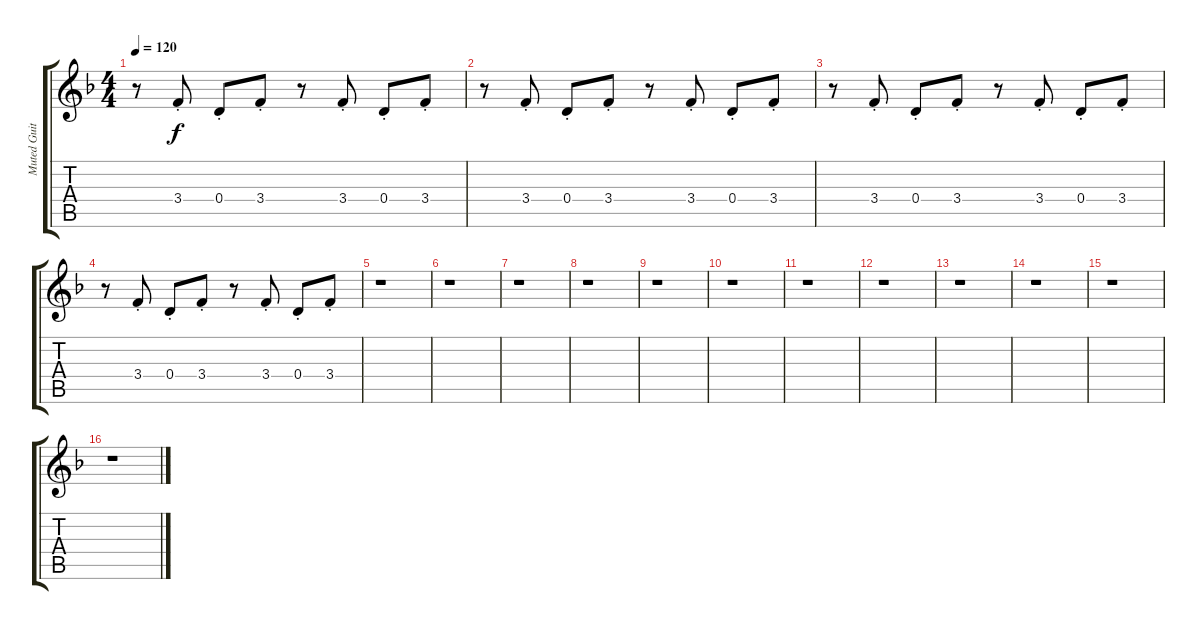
\track ("Muted Guitar" "Muted Guit") {instrument electricguitarmuted}
\staff {score tabs}
\tuning (E4 B3 G3 D3 A2 E2) {hide}
\ts (4 4)
\tempo 120
\clef g2
\ks f
r.8{dy f} 3.4{st}.8 0.4{st}.8 3.4{st}.8 r.8 3.4{st}.8 0.4{st}.8 3.4{st}.8 |
r.8 3.4{st}.8 0.4{st}.8 3.4{st}.8 r.8 3.4{st}.8 0.4{st}.8 3.4{st}.8 |
r.8 3.4{st}.8 0.4{st}.8 3.4{st}.8 r.8 3.4{st}.8 0.4{st}.8 3.4{st}.8 |
r.8 3.4{st}.8 0.4{st}.8 3.4{st}.8 r.8 3.4{st}.8 0.4{st}.8 3.4{st}.8 |
r.1 |
r.1 |
r.1 |
r.1 |
r.1 |
r.1 |
r.1 |
r.1 |
r.1 |
r.1 |
r.1 |
r.1
